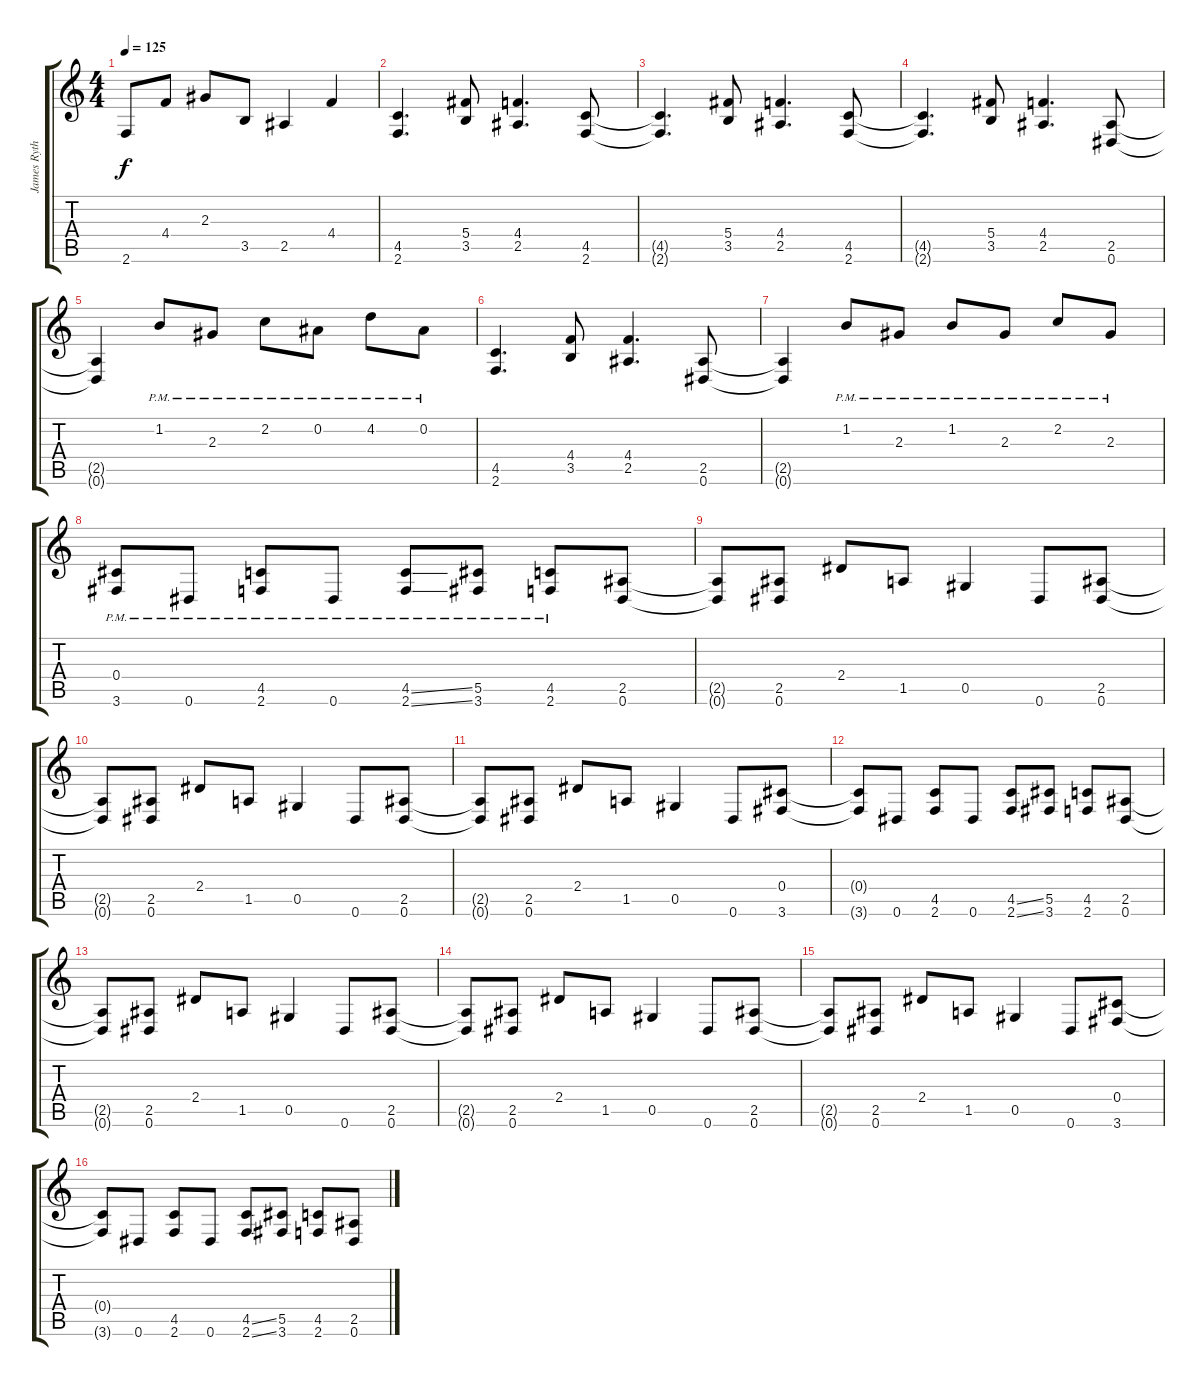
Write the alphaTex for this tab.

\track ("James Rythm" "James Ryth") {instrument distortionguitar}
\staff {score tabs}
\tuning (Eb4 Bb3 Gb3 Db3 Ab2 Eb2) {hide}
\ts (4 4)
\tempo 125
\clef g2
\ks c
2.6{t}.8{dy f} 4.4.8 2.3.8 3.5.8 2.5.4 4.4.4 |
(4.5 2.6).4{d} (5.4 3.5).8 (4.4 2.5).4{d} (4.5 2.6).8 |
(4.5{t} 2.6{t}).4{d} (5.4 3.5).8 (4.4 2.5).4{d} (4.5 2.6).8 |
(4.5{t} 2.6{t}).4{d} (5.4 3.5).8 (4.4 2.5).4{d} (2.5 0.6).8 |
(2.5{t} 0.6{t}).4 1.2{pm}.8 2.3{pm}.8 2.2{pm}.8 0.2{pm}.8 4.2{pm}.8 0.2{pm}.8 |
(4.5 2.6).4{d} (4.4 3.5).8 (4.4 2.5).4{d} (2.5 0.6).8 |
(2.5{t} 0.6{t}).4 1.2{pm}.8 2.3{pm}.8 1.2{pm}.8 2.3{pm}.8 2.2{pm}.8 2.3{pm}.8 |
(0.4{pm} 3.6{pm}).8 0.6{pm}.8 (4.5{pm} 2.6{pm}).8 0.6{pm}.8 (4.5{ss pm} 2.6{ss pm}).8 (5.5 3.6{pm}).8 (4.5{pm} 2.6{pm}).8 (2.5 0.6).8 |
(2.5{t} 0.6{t}).8 (2.5 0.6).8 2.4.8 1.5.8 0.5.4 0.6.8 (2.5 0.6).8 |
(2.5{t} 0.6{t}).8 (2.5 0.6).8 2.4.8 1.5.8 0.5.4 0.6.8 (2.5 0.6).8 |
(2.5{t} 0.6{t}).8 (2.5 0.6).8 2.4.8 1.5.8 0.5.4 0.6.8 (0.4 3.6).8 |
(0.4{t} 3.6{t}).8 0.6.8 (4.5 2.6).8 0.6.8 (4.5{ss} 2.6{ss}).8 (5.5 3.6).8 (4.5 2.6).8 (2.5 0.6).8 |
(2.5{t} 0.6{t}).8 (2.5 0.6).8 2.4.8 1.5.8 0.5.4 0.6.8 (2.5 0.6).8 |
(2.5{t} 0.6{t}).8 (2.5 0.6).8 2.4.8 1.5.8 0.5.4 0.6.8 (2.5 0.6).8 |
(2.5{t} 0.6{t}).8 (2.5 0.6).8 2.4.8 1.5.8 0.5.4 0.6.8 (0.4 3.6).8 |
(0.4{t} 3.6{t}).8 0.6.8 (4.5 2.6).8 0.6.8 (4.5{ss} 2.6{ss}).8 (5.5 3.6).8 (4.5 2.6).8 (2.5 0.6).8
